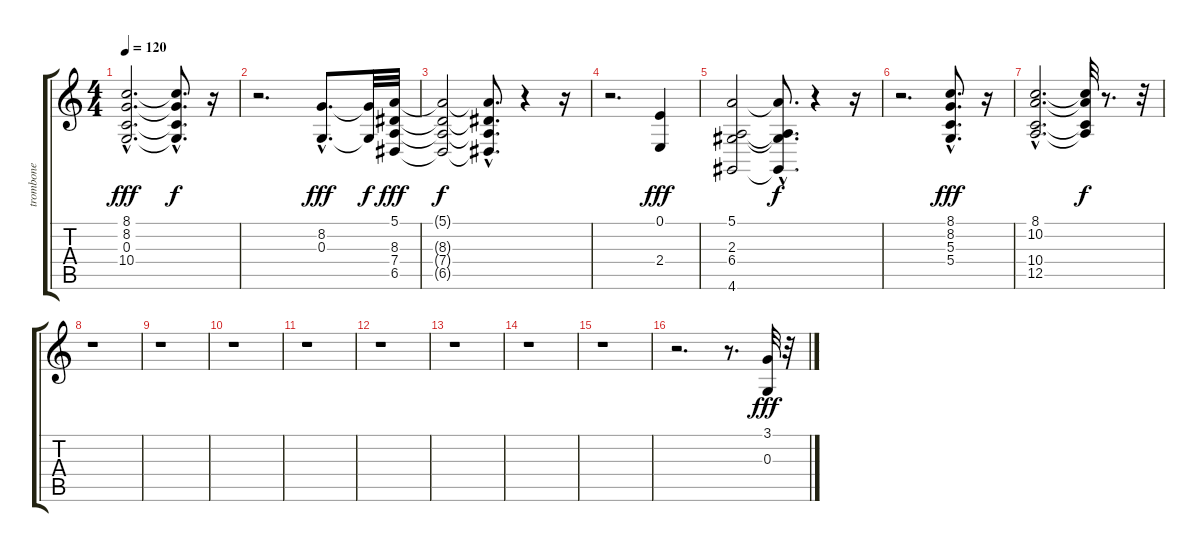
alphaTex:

\track ("trombone" "trombone") {instrument fx4atmosphere}
\staff {score tabs}
\tuning (E4 B3 G3 D3 A2 E2) {hide}
\ts (4 4)
\tempo 120
\clef g2
\ks c
(8.1{hac} 8.2{hac} 0.3{hac} 10.4{hac}).2{d dy fff} (8.1{t} 8.2{hac t} 0.3{hac t} 10.4{t}).8{d dy f} r.16 |
r.2{d} (8.2{hac} 0.3{hac}).8{d dy fff} (8.2{t} 0.3{t}).32{dy f} (5.1 8.3 7.4 6.5).32{dy fff} |
(5.1{t} 8.3{t} 7.4{t} 6.5{t}).2{dy f} (5.1{hac t} 8.3{t} 7.4{hac t} 6.5{t}).8{d} r.4 r.16 |
r.2{d} (0.1 2.4).4{dy fff} |
(5.1 2.3 6.4 4.6).2 (5.1{hac t} 2.3{hac t} 6.4{hac t} 4.6{hac t}).8{d dy f} r.4 r.16 |
r.2{d} (8.1{hac} 8.2{hac} 5.3{hac} 5.4{hac}).8{d dy fff} r.16 |
(8.1{hac} 10.2{hac} 10.4{hac} 12.5{hac}).2{d} (8.1{t} 10.2{t} 10.4{t} 12.5{t}).32{dy f} r.8{d} r.32 |
r.1 |
r.1 |
r.1 |
r.1 |
r.1 |
r.1 |
r.1 |
r.1 |
r.2{d} r.8{d} (3.1 0.3).32{dy fff} r.32
